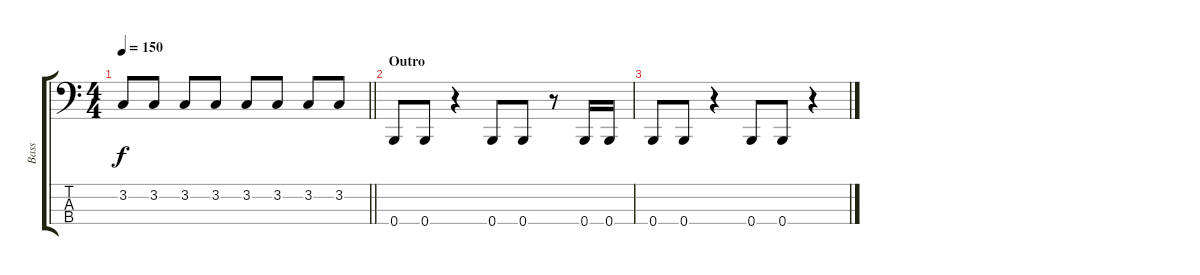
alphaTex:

\track ("Bass" "Bass") {instrument electricbassfinger}
\staff {score tabs}
\tuning (D2 A1 E1 B0) {hide}
\ts (4 4)
\tempo 150
\clef f4
\barLineRight lightlight
\ks c
3.2.8{dy f} 3.2.8 3.2.8 3.2.8 3.2.8 3.2.8 3.2.8 3.2.8 |
\section ("" "Outro")
0.4.8 0.4.8 r.4 0.4.8 0.4.8 r.8 0.4.16 0.4.16 |
0.4.8 0.4.8 r.4 0.4.8 0.4.8 r.4
